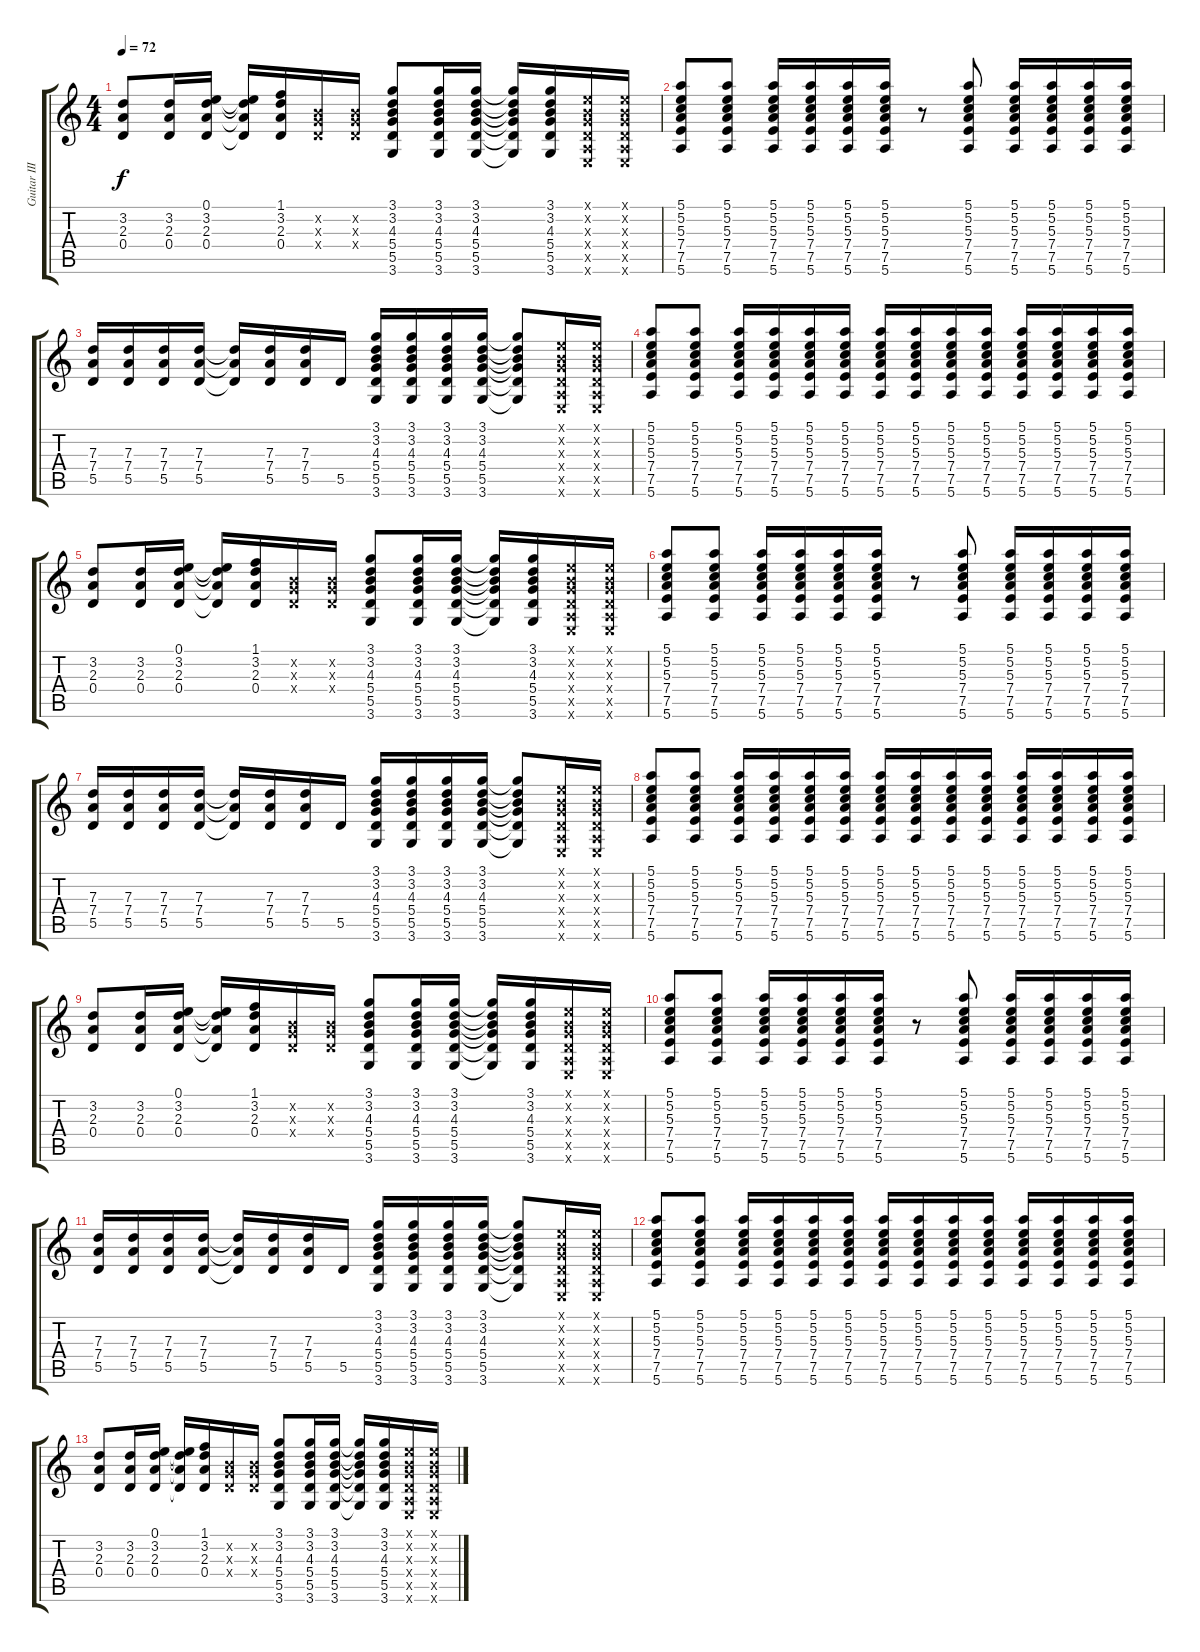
\track ("Guitar III" "Guitar III") {instrument electricguitarmuted}
\staff {score tabs}
\tuning (E4 B3 G3 D3 A2 E2) {hide}
\ts (4 4)
\tempo 72
\clef g2
\ks c
(3.2 2.3 0.4).8{dy f} (3.2 2.3 0.4).16 (0.1 3.2 2.3 0.4).16 (0.1{t} 3.2{t} 2.3{t} 0.4{t}).16 (1.1 3.2 2.3 0.4).16 (0.2{x} 0.3{x} 0.4{x}).16 (0.2{x} 0.3{x} 0.4{x}).16 (3.1 3.2 4.3 5.4 5.5 3.6).8 (3.1 3.2 4.3 5.4 5.5 3.6).16 (3.1 3.2 4.3 5.4 5.5 3.6).16 (3.1{t} 3.2{t} 4.3{t} 5.4{t} 5.5{t} 3.6{t}).16 (3.1 3.2 4.3 5.4 5.5 3.6).16 (0.1{x} 0.2{x} 0.3{x} 0.4{x} 0.5{x} 0.6{x}).16 (0.1{x} 0.2{x} 0.3{x} 0.4{x} 0.5{x} 0.6{x}).16 |
(5.1 5.2 5.3 7.4 7.5 5.6).8 (5.1 5.2 5.3 7.4 7.5 5.6).8 (5.1 5.2 5.3 7.4 7.5 5.6).16 (5.1 5.2 5.3 7.4 7.5 5.6).16 (5.1 5.2 5.3 7.4 7.5 5.6).16 (5.1 5.2 5.3 7.4 7.5 5.6).16 r.8 (5.1 5.2 5.3 7.4 7.5 5.6).8 (5.1 5.2 5.3 7.4 7.5 5.6).16 (5.1 5.2 5.3 7.4 7.5 5.6).16 (5.1 5.2 5.3 7.4 7.5 5.6).16 (5.1 5.2 5.3 7.4 7.5 5.6).16 |
(7.3 7.4 5.5).16 (7.3 7.4 5.5).16 (7.3 7.4 5.5).16 (7.3 7.4 5.5).16 (7.3{t} 7.4{t} 5.5{t}).16 (7.3 7.4 5.5).16 (7.3 7.4 5.5).16 5.5.16 (3.1 3.2 4.3 5.4 5.5 3.6).16 (3.1 3.2 4.3 5.4 5.5 3.6).16 (3.1 3.2 4.3 5.4 5.5 3.6).16 (3.1 3.2 4.3 5.4 5.5 3.6).16 (3.1{t} 3.2{t} 4.3{t} 5.4{t} 5.5{t} 3.6{t}).8 (0.1{x} 0.2{x} 0.3{x} 0.4{x} 0.5{x} 0.6{x}).16 (0.1{x} 0.2{x} 0.3{x} 0.4{x} 0.5{x} 0.6{x}).16 |
(5.1 5.2 5.3 7.4 7.5 5.6).8 (5.1 5.2 5.3 7.4 7.5 5.6).8 (5.1 5.2 5.3 7.4 7.5 5.6).16 (5.1 5.2 5.3 7.4 7.5 5.6).16 (5.1 5.2 5.3 7.4 7.5 5.6).16 (5.1 5.2 5.3 7.4 7.5 5.6).16 (5.1 5.2 5.3 7.4 7.5 5.6).16 (5.1 5.2 5.3 7.4 7.5 5.6).16 (5.1 5.2 5.3 7.4 7.5 5.6).16 (5.1 5.2 5.3 7.4 7.5 5.6).16 (5.1 5.2 5.3 7.4 7.5 5.6).16 (5.1 5.2 5.3 7.4 7.5 5.6).16 (5.1 5.2 5.3 7.4 7.5 5.6).16 (5.1 5.2 5.3 7.4 7.5 5.6).16 |
(3.2 2.3 0.4).8 (3.2 2.3 0.4).16 (0.1 3.2 2.3 0.4).16 (0.1{t} 3.2{t} 2.3{t} 0.4{t}).16 (1.1 3.2 2.3 0.4).16 (0.2{x} 0.3{x} 0.4{x}).16 (0.2{x} 0.3{x} 0.4{x}).16 (3.1 3.2 4.3 5.4 5.5 3.6).8 (3.1 3.2 4.3 5.4 5.5 3.6).16 (3.1 3.2 4.3 5.4 5.5 3.6).16 (3.1{t} 3.2{t} 4.3{t} 5.4{t} 5.5{t} 3.6{t}).16 (3.1 3.2 4.3 5.4 5.5 3.6).16 (0.1{x} 0.2{x} 0.3{x} 0.4{x} 0.5{x} 0.6{x}).16 (0.1{x} 0.2{x} 0.3{x} 0.4{x} 0.5{x} 0.6{x}).16 |
(5.1 5.2 5.3 7.4 7.5 5.6).8 (5.1 5.2 5.3 7.4 7.5 5.6).8 (5.1 5.2 5.3 7.4 7.5 5.6).16 (5.1 5.2 5.3 7.4 7.5 5.6).16 (5.1 5.2 5.3 7.4 7.5 5.6).16 (5.1 5.2 5.3 7.4 7.5 5.6).16 r.8 (5.1 5.2 5.3 7.4 7.5 5.6).8 (5.1 5.2 5.3 7.4 7.5 5.6).16 (5.1 5.2 5.3 7.4 7.5 5.6).16 (5.1 5.2 5.3 7.4 7.5 5.6).16 (5.1 5.2 5.3 7.4 7.5 5.6).16 |
(7.3 7.4 5.5).16{volume 7} (7.3 7.4 5.5).16 (7.3 7.4 5.5).16 (7.3 7.4 5.5).16 (7.3{t} 7.4{t} 5.5{t}).16 (7.3 7.4 5.5).16 (7.3 7.4 5.5).16 5.5.16 (3.1 3.2 4.3 5.4 5.5 3.6).16 (3.1 3.2 4.3 5.4 5.5 3.6).16 (3.1 3.2 4.3 5.4 5.5 3.6).16 (3.1 3.2 4.3 5.4 5.5 3.6).16 (3.1{t} 3.2{t} 4.3{t} 5.4{t} 5.5{t} 3.6{t}).8 (0.1{x} 0.2{x} 0.3{x} 0.4{x} 0.5{x} 0.6{x}).16 (0.1{x} 0.2{x} 0.3{x} 0.4{x} 0.5{x} 0.6{x}).16 |
(5.1 5.2 5.3 7.4 7.5 5.6).8 (5.1 5.2 5.3 7.4 7.5 5.6).8 (5.1 5.2 5.3 7.4 7.5 5.6).16 (5.1 5.2 5.3 7.4 7.5 5.6).16 (5.1 5.2 5.3 7.4 7.5 5.6).16 (5.1 5.2 5.3 7.4 7.5 5.6).16 (5.1 5.2 5.3 7.4 7.5 5.6).16 (5.1 5.2 5.3 7.4 7.5 5.6).16 (5.1 5.2 5.3 7.4 7.5 5.6).16 (5.1 5.2 5.3 7.4 7.5 5.6).16 (5.1 5.2 5.3 7.4 7.5 5.6).16 (5.1 5.2 5.3 7.4 7.5 5.6).16 (5.1 5.2 5.3 7.4 7.5 5.6).16 (5.1 5.2 5.3 7.4 7.5 5.6).16 |
(3.2 2.3 0.4).8{volume 5} (3.2 2.3 0.4).16 (0.1 3.2 2.3 0.4).16 (0.1{t} 3.2{t} 2.3{t} 0.4{t}).16 (1.1 3.2 2.3 0.4).16 (0.2{x} 0.3{x} 0.4{x}).16 (0.2{x} 0.3{x} 0.4{x}).16 (3.1 3.2 4.3 5.4 5.5 3.6).8 (3.1 3.2 4.3 5.4 5.5 3.6).16 (3.1 3.2 4.3 5.4 5.5 3.6).16 (3.1{t} 3.2{t} 4.3{t} 5.4{t} 5.5{t} 3.6{t}).16 (3.1 3.2 4.3 5.4 5.5 3.6).16 (0.1{x} 0.2{x} 0.3{x} 0.4{x} 0.5{x} 0.6{x}).16 (0.1{x} 0.2{x} 0.3{x} 0.4{x} 0.5{x} 0.6{x}).16 |
(5.1 5.2 5.3 7.4 7.5 5.6).8 (5.1 5.2 5.3 7.4 7.5 5.6).8 (5.1 5.2 5.3 7.4 7.5 5.6).16 (5.1 5.2 5.3 7.4 7.5 5.6).16 (5.1 5.2 5.3 7.4 7.5 5.6).16 (5.1 5.2 5.3 7.4 7.5 5.6).16 r.8 (5.1 5.2 5.3 7.4 7.5 5.6).8 (5.1 5.2 5.3 7.4 7.5 5.6).16 (5.1 5.2 5.3 7.4 7.5 5.6).16 (5.1 5.2 5.3 7.4 7.5 5.6).16 (5.1 5.2 5.3 7.4 7.5 5.6).16 |
(7.3 7.4 5.5).16{volume 3} (7.3 7.4 5.5).16 (7.3 7.4 5.5).16 (7.3 7.4 5.5).16 (7.3{t} 7.4{t} 5.5{t}).16 (7.3 7.4 5.5).16 (7.3 7.4 5.5).16 5.5.16 (3.1 3.2 4.3 5.4 5.5 3.6).16 (3.1 3.2 4.3 5.4 5.5 3.6).16 (3.1 3.2 4.3 5.4 5.5 3.6).16 (3.1 3.2 4.3 5.4 5.5 3.6).16 (3.1{t} 3.2{t} 4.3{t} 5.4{t} 5.5{t} 3.6{t}).8 (0.1{x} 0.2{x} 0.3{x} 0.4{x} 0.5{x} 0.6{x}).16 (0.1{x} 0.2{x} 0.3{x} 0.4{x} 0.5{x} 0.6{x}).16 |
(5.1 5.2 5.3 7.4 7.5 5.6).8 (5.1 5.2 5.3 7.4 7.5 5.6).8 (5.1 5.2 5.3 7.4 7.5 5.6).16 (5.1 5.2 5.3 7.4 7.5 5.6).16 (5.1 5.2 5.3 7.4 7.5 5.6).16 (5.1 5.2 5.3 7.4 7.5 5.6).16 (5.1 5.2 5.3 7.4 7.5 5.6).16 (5.1 5.2 5.3 7.4 7.5 5.6).16 (5.1 5.2 5.3 7.4 7.5 5.6).16 (5.1 5.2 5.3 7.4 7.5 5.6).16 (5.1 5.2 5.3 7.4 7.5 5.6).16 (5.1 5.2 5.3 7.4 7.5 5.6).16 (5.1 5.2 5.3 7.4 7.5 5.6).16 (5.1 5.2 5.3 7.4 7.5 5.6).16 |
(3.2 2.3 0.4).8{volume 0} (3.2 2.3 0.4).16 (0.1 3.2 2.3 0.4).16 (0.1{t} 3.2{t} 2.3{t} 0.4{t}).16 (1.1 3.2 2.3 0.4).16 (0.2{x} 0.3{x} 0.4{x}).16 (0.2{x} 0.3{x} 0.4{x}).16 (3.1 3.2 4.3 5.4 5.5 3.6).8 (3.1 3.2 4.3 5.4 5.5 3.6).16 (3.1 3.2 4.3 5.4 5.5 3.6).16 (3.1{t} 3.2{t} 4.3{t} 5.4{t} 5.5{t} 3.6{t}).16 (3.1 3.2 4.3 5.4 5.5 3.6).16 (0.1{x} 0.2{x} 0.3{x} 0.4{x} 0.5{x} 0.6{x}).16 (0.1{x} 0.2{x} 0.3{x} 0.4{x} 0.5{x} 0.6{x}).16
